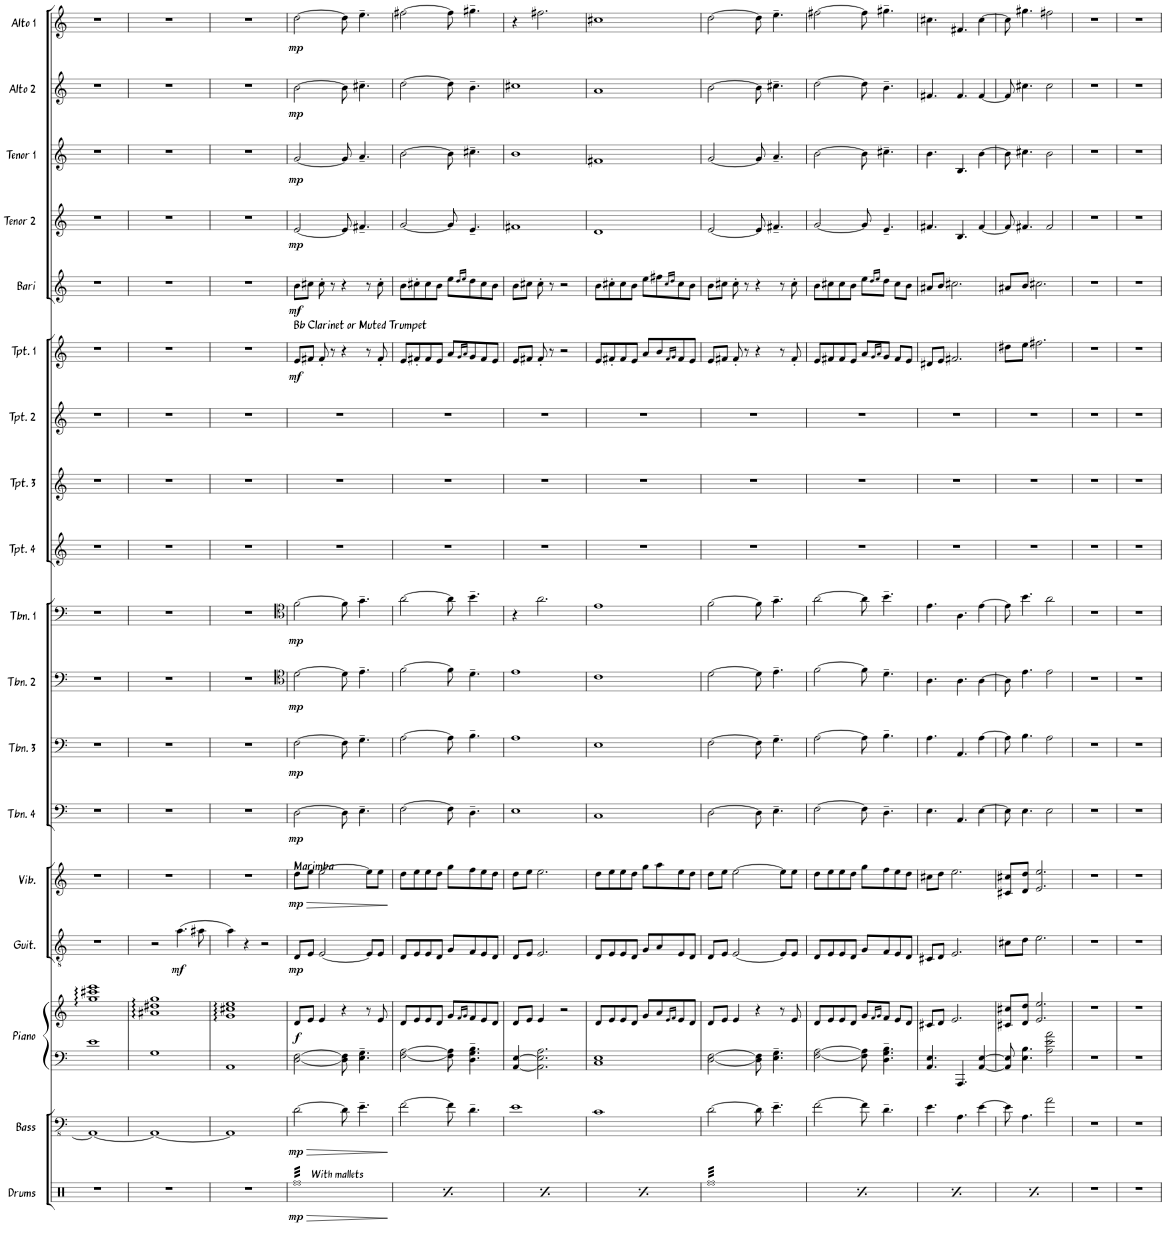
**kern	**dynam	**kern	**dynam	**kern	**kern	**dynam	**kern	**dynam	**kern	**dynam	**kern	**dynam	**kern	**dynam	**kern	**dynam	**kern	**dynam	**kern	**kern	**kern	**kern	**dynam	**kern	**dynam	**kern	**dynam	**kern	**dynam	**kern	**dynam	**kern	**dynam
*part18	*part18	*part17	*part17	*part16	*part16	*part16	*part15	*part15	*part14	*part14	*part13	*part13	*part12	*part12	*part11	*part11	*part10	*part10	*part9	*part8	*part7	*part6	*part6	*part5	*part5	*part4	*part4	*part3	*part3	*part2	*part2	*part1	*part1
*staff19	*staff19	*staff18	*staff18	*staff17	*staff16	*staff16/17	*staff15	*staff15	*staff14	*staff14	*staff13	*staff13	*staff12	*staff12	*staff11	*staff11	*staff10	*staff10	*staff9	*staff8	*staff7	*staff6	*staff6	*staff5	*staff5	*staff4	*staff4	*staff3	*staff3	*staff2	*staff2	*staff1	*staff1
*I"Drums	*	*I"Bass	*	*I"Piano	*	*	*I"Guitar	*	*I"Vibraphone	*	*I"Trombone 4	*	*I"Trombone 3	*	*I"Trombone 2	*	*I"Trombone 1	*	*I"Trumpet 4	*I"Trumpet 3	*I"Trumpet 2	*I"Trumpet 1	*	*I"Baritone Sax	*	*I"Tenor Sax 2	*	*I"Tenor Sax 1	*	*I"Alto Sax 2	*	*I"Alto Sax 1	*
*I'Drums	*	*I'Bass	*	*I'Piano	*	*	*I'Gtr.	*	*I'Vib.	*	*I'Tbn. 4	*	*I'Tbn. 3	*	*I'Tbn. 2	*	*I'Tbn. 1	*	*I'Tpt. 4	*I'Tpt. 3	*I'Tpt. 2	*I'Tpt. 1	*	*I'Bari	*	*I'Tenor 2	*	*I'Tenor 1	*	*I'Alto 2	*	*I'Alto 1	*
!!LO:PB:g=z
*clefX	*	*clefFv4	*	*clefF4	*clefG2	*	*clefGv2	*	*clefG2	*	*clefF4	*	*clefF4	*	*clefF4	*	*clefF4	*	*clefG2	*clefG2	*clefG2	*clefG2	*	*clefG2	*	*clefG2	*	*clefG2	*	*clefG2	*	*clefG2	*
*	*	*	*	*	*	*	*	*	*	*	*	*	*	*	*	*	*	*	*Trd1c2	*Trd1c2	*Trd1c2	*Trd1c2	*	*Trd12c21	*	*Trd8c14	*	*Trd8c14	*	*Trd5c9	*	*Trd5c9	*
*k[]	*	*k[]	*	*k[]	*k[]	*	*k[]	*	*k[]	*	*k[]	*	*k[]	*	*k[]	*	*k[]	*	*k[]	*k[]	*k[]	*k[]	*	*k[]	*	*k[]	*	*k[]	*	*k[]	*	*k[]	*
*M4/4	*	*M4/4	*	*M4/4	*M4/4	*	*M4/4	*	*M4/4	*	*M4/4	*	*M4/4	*	*M4/4	*	*M4/4	*	*M4/4	*M4/4	*M4/4	*M4/4	*	*M4/4	*	*M4/4	*	*M4/4	*	*M4/4	*	*M4/4	*
=26	=26	=26	=26	=26	=26	=26	=26	=26	=26	=26	=26	=26	=26	=26	=26	=26	=26	=26	=26	=26	=26	=26	=26	=26	=26	=26	=26	=26	=26	=26	=26	=26	=26
1r	.	1AAA_	.	1e	1gg 1ccc#X 1eee	.	1r	.	1r	.	1r	.	1r	.	1r	.	1r	.	1r	1r	1r	1r	.	1r	.	1r	.	1r	.	1r	.	1r	.
=27	=27	=27	=27	=27	=27	=27	=27	=27	=27	=27	=27	=27	=27	=27	=27	=27	=27	=27	=27	=27	=27	=27	=27	=27	=27	=27	=27	=27	=27	=27	=27	=27	=27
1r	.	1AAA_	.	1G	1a#X 1dd#X 1gg	.	2r	.	1r	.	1r	.	1r	.	1r	.	1r	.	1r	1r	1r	1r	.	1r	.	1r	.	1r	.	1r	.	1r	.
!	!	!	!	!	!	!	!	!LO:DY:b	!	!	!	!	!	!	!	!	!	!	!	!	!	!	!	!	!	!	!	!	!	!	!	!	!
.	.	.	.	.	.	.	(4.a\	mf	.	.	.	.	.	.	.	.	.	.	.	.	.	.	.	.	.	.	.	.	.	.	.	.	.
.	.	.	.	.	.	.	8a#X\	.	.	.	.	.	.	.	.	.	.	.	.	.	.	.	.	.	.	.	.	.	.	.	.	.	.
=28	=28	=28	=28	=28	=28	=28	=28	=28	=28	=28	=28	=28	=28	=28	=28	=28	=28	=28	=28	=28	=28	=28	=28	=28	=28	=28	=28	=28	=28	=28	=28	=28	=28
1r	.	1AAA]	.	1AA	1g 1cc#X 1ee	.	4a\)	.	1r	.	1r	.	1r	.	1r	.	1r	.	1r	1r	1r	1r	.	1r	.	1r	.	1r	.	1r	.	1r	.
.	.	.	.	.	.	.	4r	.	.	.	.	.	.	.	.	.	.	.	.	.	.	.	.	.	.	.	.	.	.	.	.	.	.
.	.	.	.	.	.	.	2r	.	.	.	.	.	.	.	.	.	.	.	.	.	.	.	.	.	.	.	.	.	.	.	.	.	.
=29	=29	=29	=29	=29	=29	=29	=29	=29	=29	=29	=29	=29	=29	=29	=29	=29	=29	=29	=29	=29	=29	=29	=29	=29	=29	=29	=29	=29	=29	=29	=29	=29	=29
*	*	*	*	*	*	*	*	*	*	*	*	*	*	*	*clefC4	*	*clefC4	*	*	*	*	*	*	*	*	*	*	*	*	*	*	*	*
!	!	!	!	!	!	!	!	!	!	!	!	!	!	!	!	!	!	!	!	!	!	!LO:TX:a:B:t=Bb Clarinet or Muted Trumpet	!	!	!	!	!	!	!	!	!	!	!
!	!	!	!	!	!	!	!	!	!LO:TX:a:B:t=Marimba	!	!	!	!	!	!	!	!	!	!	!	!	!	!	!	!	!	!	!	!	!	!	!	!
!LO:TX:a:t=With mallets	!	!	!	!	!	!	!	!	!	!	!	!	!	!	!	!	!	!	!	!	!	!	!	!	!	!	!	!	!	!	!	!	!
!	!LO:HP:b	!	!LO:HP:b	!	!	!	!	!	!	!LO:HP:b	!	!	!	!	!	!	!	!	!	!	!	!	!	!	!	!	!	!	!	!	!	!	!
!	!LO:DY:n=1:b	!	!LO:DY:n=1:b	!	!	!LO:DY:b	!	!LO:DY:b	!	!LO:DY:n=1:b	!	!LO:DY:b	!	!LO:DY:b	!	!LO:DY:b	!	!LO:DY:b	!	!	!	!	!LO:DY:b	!	!LO:DY:b	!	!LO:DY:b	!	!LO:DY:b	!	!LO:DY:b	!	!LO:DY:b
*tremolo	*	*	*	*	*	*	*	*	*	*	*	*	*	*	*	*	*	*	*	*	*	*	*	*	*	*	*	*	*	*	*	*	*
32RffLLL	> mp	[2D\	> mp	[2D\ [2F\	8d/L	f	8D/L	mp	8dd\L	> mp	[2D\	mp	[2F\	mp	[2d\	mp	[2f\	mp	1r	1r	1r	8e/L	mf	8b\L	mf	[2e/	mp	[2g/	mp	[2b\	mp	[2dd\	mp
32Rff	.	.	.	.	.	.	.	.	.	.	.	.	.	.	.	.	.	.	.	.	.	.	.	.	.	.	.	.	.	.	.	.	.
32Rff	.	.	.	.	.	.	.	.	.	.	.	.	.	.	.	.	.	.	.	.	.	.	.	.	.	.	.	.	.	.	.	.	.
32Rff	.	.	.	.	.	.	.	.	.	.	.	.	.	.	.	.	.	.	.	.	.	.	.	.	.	.	.	.	.	.	.	.	.
32Rff	.	.	.	.	8e/J	.	8E/J	.	8ee\J	.	.	.	.	.	.	.	.	.	.	.	.	8f#X/J	.	8cc#X\J	.	.	.	.	.	.	.	.	.
32Rff	.	.	.	.	.	.	.	.	.	.	.	.	.	.	.	.	.	.	.	.	.	.	.	.	.	.	.	.	.	.	.	.	.
32Rff	.	.	.	.	.	.	.	.	.	.	.	.	.	.	.	.	.	.	.	.	.	.	.	.	.	.	.	.	.	.	.	.	.
32Rff	.	.	.	.	.	.	.	.	.	.	.	.	.	.	.	.	.	.	.	.	.	.	.	.	.	.	.	.	.	.	.	.	.
32Rff	.	.	.	.	4e/	.	[2E/	.	[2ee\	.	.	.	.	.	.	.	.	.	.	.	.	8f#'/	.	8cc#'\	.	.	.	.	.	.	.	.	.
32Rff	.	.	.	.	.	.	.	.	.	.	.	.	.	.	.	.	.	.	.	.	.	.	.	.	.	.	.	.	.	.	.	.	.
32Rff	.	.	.	.	.	.	.	.	.	.	.	.	.	.	.	.	.	.	.	.	.	.	.	.	.	.	.	.	.	.	.	.	.
32Rff	.	.	.	.	.	.	.	.	.	.	.	.	.	.	.	.	.	.	.	.	.	.	.	.	.	.	.	.	.	.	.	.	.
32Rff	.	.	.	.	.	.	.	.	.	.	.	.	.	.	.	.	.	.	.	.	.	8r	.	8r	.	.	.	.	.	.	.	.	.
32Rff	.	.	.	.	.	.	.	.	.	.	.	.	.	.	.	.	.	.	.	.	.	.	.	.	.	.	.	.	.	.	.	.	.
32Rff	.	.	.	.	.	.	.	.	.	.	.	.	.	.	.	.	.	.	.	.	.	.	.	.	.	.	.	.	.	.	.	.	.
32Rff	.	.	.	.	.	.	.	.	.	.	.	.	.	.	.	.	.	.	.	.	.	.	.	.	.	.	.	.	.	.	.	.	.
32Rff	.	8D\]	.	8D\] 8F\]	4r	.	.	.	.	.	8D\]	.	8F\]	.	8d\]	.	8f\]	.	.	.	.	4r	.	4r	.	8e/]	.	8g/]	.	8b\]	.	8dd\]	.
32Rff	.	.	.	.	.	.	.	.	.	.	.	.	.	.	.	.	.	.	.	.	.	.	.	.	.	.	.	.	.	.	.	.	.
32Rff	.	.	.	.	.	.	.	.	.	.	.	.	.	.	.	.	.	.	.	.	.	.	.	.	.	.	.	.	.	.	.	.	.
32Rff	.	.	.	.	.	.	.	.	.	.	.	.	.	.	.	.	.	.	.	.	.	.	.	.	.	.	.	.	.	.	.	.	.
32Rff	.	4.E~\	.	4.E\~ 4.G\~	.	.	.	.	.	.	4.E~\	.	4.G~\	.	4.e~\	.	4.g~\	.	.	.	.	.	.	.	.	4.f#X~/	.	4.a~/	.	4.cc#X~\	.	4.ee~\	.
32Rff	.	.	.	.	.	.	.	.	.	.	.	.	.	.	.	.	.	.	.	.	.	.	.	.	.	.	.	.	.	.	.	.	.
32Rff	.	.	.	.	.	.	.	.	.	.	.	.	.	.	.	.	.	.	.	.	.	.	.	.	.	.	.	.	.	.	.	.	.
32Rff	.	.	.	.	.	.	.	.	.	.	.	.	.	.	.	.	.	.	.	.	.	.	.	.	.	.	.	.	.	.	.	.	.
32Rff	.	.	.	.	8r	.	8E/L]	.	8ee\L]	.	.	.	.	.	.	.	.	.	.	.	.	8r	.	8r	.	.	.	.	.	.	.	.	.
32Rff	.	.	.	.	.	.	.	.	.	.	.	.	.	.	.	.	.	.	.	.	.	.	.	.	.	.	.	.	.	.	.	.	.
32Rff	.	.	.	.	.	.	.	.	.	.	.	.	.	.	.	.	.	.	.	.	.	.	.	.	.	.	.	.	.	.	.	.	.
32Rff	.	.	.	.	.	.	.	.	.	.	.	.	.	.	.	.	.	.	.	.	.	.	.	.	.	.	.	.	.	.	.	.	.
32Rff	.	.	.	.	8e/	.	8E/J	.	8ee\J	.	.	.	.	.	.	.	.	.	.	.	.	8f#'/	.	8cc#'\	.	.	.	.	.	.	.	.	.
32Rff	.	.	.	.	.	.	.	.	.	.	.	.	.	.	.	.	.	.	.	.	.	.	.	.	.	.	.	.	.	.	.	.	.
32Rff	.	.	.	.	.	.	.	.	.	.	.	.	.	.	.	.	.	.	.	.	.	.	.	.	.	.	.	.	.	.	.	.	.
32RffJJJ	.	.	.	.	.	.	.	.	.	.	.	.	.	.	.	.	.	.	.	.	.	.	.	.	.	.	.	.	.	.	.	.	.
.	]	.	]	.	.	.	.	.	.	]	.	.	.	.	.	.	.	.	.	.	.	.	.	.	.	.	.	.	.	.	.	.	.
=30	=30	=30	=30	=30	=30	=30	=30	=30	=30	=30	=30	=30	=30	=30	=30	=30	=30	=30	=30	=30	=30	=30	=30	=30	=30	=30	=30	=30	=30	=30	=30	=30	=30
!LO:TX:a:t=With mallets	!	!	!	!	!	!	!	!	!	!	!	!	!	!	!	!	!	!	!	!	!	!	!	!	!	!	!	!	!	!	!	!	!
!	!LO:DY:b	!	!	!	!	!	!	!	!	!	!	!	!	!	!	!	!	!	!	!	!	!	!	!	!	!	!	!	!	!	!	!	!
32RffLLL	mp	[2F\	.	[2F\ [2A\	8d/L	.	8D/L	.	8dd\L	.	[2F\	.	[2A\	.	[2f\	.	[2a\	.	1r	1r	1r	8e/L	.	8b\L	.	[2g/	.	[2b\	.	[2dd\	.	[2ff#X\	.
32Rff	.	.	.	.	.	.	.	.	.	.	.	.	.	.	.	.	.	.	.	.	.	.	.	.	.	.	.	.	.	.	.	.	.
32Rff	.	.	.	.	.	.	.	.	.	.	.	.	.	.	.	.	.	.	.	.	.	.	.	.	.	.	.	.	.	.	.	.	.
32Rff	.	.	.	.	.	.	.	.	.	.	.	.	.	.	.	.	.	.	.	.	.	.	.	.	.	.	.	.	.	.	.	.	.
32Rff	.	.	.	.	8e/	.	8E/	.	8ee\	.	.	.	.	.	.	.	.	.	.	.	.	8f#X'/	.	8cc#X'\	.	.	.	.	.	.	.	.	.
32Rff	.	.	.	.	.	.	.	.	.	.	.	.	.	.	.	.	.	.	.	.	.	.	.	.	.	.	.	.	.	.	.	.	.
32Rff	.	.	.	.	.	.	.	.	.	.	.	.	.	.	.	.	.	.	.	.	.	.	.	.	.	.	.	.	.	.	.	.	.
32Rff	.	.	.	.	.	.	.	.	.	.	.	.	.	.	.	.	.	.	.	.	.	.	.	.	.	.	.	.	.	.	.	.	.
32Rff	.	.	.	.	8e/	.	8E/	.	8ee\	.	.	.	.	.	.	.	.	.	.	.	.	8f#/	.	8cc#\	.	.	.	.	.	.	.	.	.
32Rff	.	.	.	.	.	.	.	.	.	.	.	.	.	.	.	.	.	.	.	.	.	.	.	.	.	.	.	.	.	.	.	.	.
32Rff	.	.	.	.	.	.	.	.	.	.	.	.	.	.	.	.	.	.	.	.	.	.	.	.	.	.	.	.	.	.	.	.	.
32Rff	.	.	.	.	.	.	.	.	.	.	.	.	.	.	.	.	.	.	.	.	.	.	.	.	.	.	.	.	.	.	.	.	.
32Rff	.	.	.	.	8d/J	.	8D/J	.	8dd\J	.	.	.	.	.	.	.	.	.	.	.	.	8e/J	.	8b\J	.	.	.	.	.	.	.	.	.
32Rff	.	.	.	.	.	.	.	.	.	.	.	.	.	.	.	.	.	.	.	.	.	.	.	.	.	.	.	.	.	.	.	.	.
32Rff	.	.	.	.	.	.	.	.	.	.	.	.	.	.	.	.	.	.	.	.	.	.	.	.	.	.	.	.	.	.	.	.	.
32Rff	.	.	.	.	.	.	.	.	.	.	.	.	.	.	.	.	.	.	.	.	.	.	.	.	.	.	.	.	.	.	.	.	.
32Rff	.	8F\]	.	8F\] 8A\]	8g/L	.	8G/L	.	8gg\L	.	8F\]	.	8A\]	.	8f\]	.	8a\]	.	.	.	.	8a/L	.	8ee\L	.	8g/]	.	8b\]	.	8dd\]	.	8ff#\]	.
32Rff	.	.	.	.	.	.	.	.	.	.	.	.	.	.	.	.	.	.	.	.	.	.	.	.	.	.	.	.	.	.	.	.	.
32Rff	.	.	.	.	.	.	.	.	.	.	.	.	.	.	.	.	.	.	.	.	.	.	.	.	.	.	.	.	.	.	.	.	.
32Rff	.	.	.	.	.	.	.	.	.	.	.	.	.	.	.	.	.	.	.	.	.	.	.	.	.	.	.	.	.	.	.	.	.
.	.	.	.	.	16qf/LL	.	.	.	.	.	.	.	.	.	.	.	.	.	.	.	.	16qg/LL	.	16qdd/LL	.	.	.	.	.	.	.	.	.
.	.	.	.	.	16qg/JJ	.	.	.	.	.	.	.	.	.	.	.	.	.	.	.	.	16qa/JJ	.	16qee/JJ	.	.	.	.	.	.	.	.	.
32Rff	.	4.D~\	.	4.D\~ 4.G\~ 4.B\~	8f/	.	8F/	.	8ff\	.	4.D~\	.	4.B~\	.	4.d~\	.	4.b~\	.	.	.	.	8g/	.	8dd\	.	4.e~/	.	4.cc#X~\	.	4.b~\	.	4.gg#X~\	.
32Rff	.	.	.	.	.	.	.	.	.	.	.	.	.	.	.	.	.	.	.	.	.	.	.	.	.	.	.	.	.	.	.	.	.
32Rff	.	.	.	.	.	.	.	.	.	.	.	.	.	.	.	.	.	.	.	.	.	.	.	.	.	.	.	.	.	.	.	.	.
32Rff	.	.	.	.	.	.	.	.	.	.	.	.	.	.	.	.	.	.	.	.	.	.	.	.	.	.	.	.	.	.	.	.	.
32Rff	.	.	.	.	8e/	.	8E/	.	8ee\	.	.	.	.	.	.	.	.	.	.	.	.	8f#/	.	8cc#\	.	.	.	.	.	.	.	.	.
32Rff	.	.	.	.	.	.	.	.	.	.	.	.	.	.	.	.	.	.	.	.	.	.	.	.	.	.	.	.	.	.	.	.	.
32Rff	.	.	.	.	.	.	.	.	.	.	.	.	.	.	.	.	.	.	.	.	.	.	.	.	.	.	.	.	.	.	.	.	.
32Rff	.	.	.	.	.	.	.	.	.	.	.	.	.	.	.	.	.	.	.	.	.	.	.	.	.	.	.	.	.	.	.	.	.
32Rff	.	.	.	.	8d/J	.	8D/J	.	8dd\J	.	.	.	.	.	.	.	.	.	.	.	.	8e/J	.	8b\J	.	.	.	.	.	.	.	.	.
32Rff	.	.	.	.	.	.	.	.	.	.	.	.	.	.	.	.	.	.	.	.	.	.	.	.	.	.	.	.	.	.	.	.	.
32Rff	.	.	.	.	.	.	.	.	.	.	.	.	.	.	.	.	.	.	.	.	.	.	.	.	.	.	.	.	.	.	.	.	.
32RffJJJ	.	.	.	.	.	.	.	.	.	.	.	.	.	.	.	.	.	.	.	.	.	.	.	.	.	.	.	.	.	.	.	.	.
=31	=31	=31	=31	=31	=31	=31	=31	=31	=31	=31	=31	=31	=31	=31	=31	=31	=31	=31	=31	=31	=31	=31	=31	=31	=31	=31	=31	=31	=31	=31	=31	=31	=31
!LO:TX:a:t=With mallets	!	!	!	!	!	!	!	!	!	!	!	!	!	!	!	!	!	!	!	!	!	!	!	!	!	!	!	!	!	!	!	!	!
!	!LO:DY:b	!	!	!	!	!	!	!	!	!	!	!	!	!	!	!	!	!	!	!	!	!	!	!	!	!	!	!	!	!	!	!	!
32RffLLL	mp	1E	.	[4AA/ [4E/	8d/L	.	8D/L	.	8dd\L	.	1E	.	1A	.	1e	.	4r	.	1r	1r	1r	8e/L	.	8b\L	.	1f#X	.	1b	.	1cc#X	.	4r	.
32Rff	.	.	.	.	.	.	.	.	.	.	.	.	.	.	.	.	.	.	.	.	.	.	.	.	.	.	.	.	.	.	.	.	.
32Rff	.	.	.	.	.	.	.	.	.	.	.	.	.	.	.	.	.	.	.	.	.	.	.	.	.	.	.	.	.	.	.	.	.
32Rff	.	.	.	.	.	.	.	.	.	.	.	.	.	.	.	.	.	.	.	.	.	.	.	.	.	.	.	.	.	.	.	.	.
32Rff	.	.	.	.	8e/J	.	8E/J	.	8ee\J	.	.	.	.	.	.	.	.	.	.	.	.	8f#X/J	.	8cc#X\J	.	.	.	.	.	.	.	.	.
32Rff	.	.	.	.	.	.	.	.	.	.	.	.	.	.	.	.	.	.	.	.	.	.	.	.	.	.	.	.	.	.	.	.	.
32Rff	.	.	.	.	.	.	.	.	.	.	.	.	.	.	.	.	.	.	.	.	.	.	.	.	.	.	.	.	.	.	.	.	.
32Rff	.	.	.	.	.	.	.	.	.	.	.	.	.	.	.	.	.	.	.	.	.	.	.	.	.	.	.	.	.	.	.	.	.
32Rff	.	.	.	2.AA\] 2.E\] 2.A\	4e/	.	2.E/	.	2.ee\	.	.	.	.	.	.	.	2.a\	.	.	.	.	8f#'/	.	8cc#'\	.	.	.	.	.	.	.	2.ff#X\	.
32Rff	.	.	.	.	.	.	.	.	.	.	.	.	.	.	.	.	.	.	.	.	.	.	.	.	.	.	.	.	.	.	.	.	.
32Rff	.	.	.	.	.	.	.	.	.	.	.	.	.	.	.	.	.	.	.	.	.	.	.	.	.	.	.	.	.	.	.	.	.
32Rff	.	.	.	.	.	.	.	.	.	.	.	.	.	.	.	.	.	.	.	.	.	.	.	.	.	.	.	.	.	.	.	.	.
32Rff	.	.	.	.	.	.	.	.	.	.	.	.	.	.	.	.	.	.	.	.	.	8r	.	8r	.	.	.	.	.	.	.	.	.
32Rff	.	.	.	.	.	.	.	.	.	.	.	.	.	.	.	.	.	.	.	.	.	.	.	.	.	.	.	.	.	.	.	.	.
32Rff	.	.	.	.	.	.	.	.	.	.	.	.	.	.	.	.	.	.	.	.	.	.	.	.	.	.	.	.	.	.	.	.	.
32Rff	.	.	.	.	.	.	.	.	.	.	.	.	.	.	.	.	.	.	.	.	.	.	.	.	.	.	.	.	.	.	.	.	.
32Rff	.	.	.	.	2r	.	.	.	.	.	.	.	.	.	.	.	.	.	.	.	.	2r	.	2r	.	.	.	.	.	.	.	.	.
32Rff	.	.	.	.	.	.	.	.	.	.	.	.	.	.	.	.	.	.	.	.	.	.	.	.	.	.	.	.	.	.	.	.	.
32Rff	.	.	.	.	.	.	.	.	.	.	.	.	.	.	.	.	.	.	.	.	.	.	.	.	.	.	.	.	.	.	.	.	.
32Rff	.	.	.	.	.	.	.	.	.	.	.	.	.	.	.	.	.	.	.	.	.	.	.	.	.	.	.	.	.	.	.	.	.
32Rff	.	.	.	.	.	.	.	.	.	.	.	.	.	.	.	.	.	.	.	.	.	.	.	.	.	.	.	.	.	.	.	.	.
32Rff	.	.	.	.	.	.	.	.	.	.	.	.	.	.	.	.	.	.	.	.	.	.	.	.	.	.	.	.	.	.	.	.	.
32Rff	.	.	.	.	.	.	.	.	.	.	.	.	.	.	.	.	.	.	.	.	.	.	.	.	.	.	.	.	.	.	.	.	.
32Rff	.	.	.	.	.	.	.	.	.	.	.	.	.	.	.	.	.	.	.	.	.	.	.	.	.	.	.	.	.	.	.	.	.
32Rff	.	.	.	.	.	.	.	.	.	.	.	.	.	.	.	.	.	.	.	.	.	.	.	.	.	.	.	.	.	.	.	.	.
32Rff	.	.	.	.	.	.	.	.	.	.	.	.	.	.	.	.	.	.	.	.	.	.	.	.	.	.	.	.	.	.	.	.	.
32Rff	.	.	.	.	.	.	.	.	.	.	.	.	.	.	.	.	.	.	.	.	.	.	.	.	.	.	.	.	.	.	.	.	.
32Rff	.	.	.	.	.	.	.	.	.	.	.	.	.	.	.	.	.	.	.	.	.	.	.	.	.	.	.	.	.	.	.	.	.
32Rff	.	.	.	.	.	.	.	.	.	.	.	.	.	.	.	.	.	.	.	.	.	.	.	.	.	.	.	.	.	.	.	.	.
32Rff	.	.	.	.	.	.	.	.	.	.	.	.	.	.	.	.	.	.	.	.	.	.	.	.	.	.	.	.	.	.	.	.	.
32Rff	.	.	.	.	.	.	.	.	.	.	.	.	.	.	.	.	.	.	.	.	.	.	.	.	.	.	.	.	.	.	.	.	.
32RffJJJ	.	.	.	.	.	.	.	.	.	.	.	.	.	.	.	.	.	.	.	.	.	.	.	.	.	.	.	.	.	.	.	.	.
=32	=32	=32	=32	=32	=32	=32	=32	=32	=32	=32	=32	=32	=32	=32	=32	=32	=32	=32	=32	=32	=32	=32	=32	=32	=32	=32	=32	=32	=32	=32	=32	=32	=32
!LO:TX:a:t=With mallets	!	!	!	!	!	!	!	!	!	!	!	!	!	!	!	!	!	!	!	!	!	!	!	!	!	!	!	!	!	!	!	!	!
!	!LO:DY:b	!	!	!	!	!	!	!	!	!	!	!	!	!	!	!	!	!	!	!	!	!	!	!	!	!	!	!	!	!	!	!	!
32RffLLL	mp	1C	.	1C 1E	8d/L	.	8D/L	.	8dd\L	.	1C	.	1E	.	1c	.	1e	.	1r	1r	1r	8e/L	.	8b\L	.	1d	.	1f#X	.	1a	.	1cc#X	.
32Rff	.	.	.	.	.	.	.	.	.	.	.	.	.	.	.	.	.	.	.	.	.	.	.	.	.	.	.	.	.	.	.	.	.
32Rff	.	.	.	.	.	.	.	.	.	.	.	.	.	.	.	.	.	.	.	.	.	.	.	.	.	.	.	.	.	.	.	.	.
32Rff	.	.	.	.	.	.	.	.	.	.	.	.	.	.	.	.	.	.	.	.	.	.	.	.	.	.	.	.	.	.	.	.	.
32Rff	.	.	.	.	8e/	.	8E/	.	8ee\	.	.	.	.	.	.	.	.	.	.	.	.	8f#X'/	.	8cc#X'\	.	.	.	.	.	.	.	.	.
32Rff	.	.	.	.	.	.	.	.	.	.	.	.	.	.	.	.	.	.	.	.	.	.	.	.	.	.	.	.	.	.	.	.	.
32Rff	.	.	.	.	.	.	.	.	.	.	.	.	.	.	.	.	.	.	.	.	.	.	.	.	.	.	.	.	.	.	.	.	.
32Rff	.	.	.	.	.	.	.	.	.	.	.	.	.	.	.	.	.	.	.	.	.	.	.	.	.	.	.	.	.	.	.	.	.
32Rff	.	.	.	.	8e/	.	8E/	.	8ee\	.	.	.	.	.	.	.	.	.	.	.	.	8f#/	.	8cc#\	.	.	.	.	.	.	.	.	.
32Rff	.	.	.	.	.	.	.	.	.	.	.	.	.	.	.	.	.	.	.	.	.	.	.	.	.	.	.	.	.	.	.	.	.
32Rff	.	.	.	.	.	.	.	.	.	.	.	.	.	.	.	.	.	.	.	.	.	.	.	.	.	.	.	.	.	.	.	.	.
32Rff	.	.	.	.	.	.	.	.	.	.	.	.	.	.	.	.	.	.	.	.	.	.	.	.	.	.	.	.	.	.	.	.	.
32Rff	.	.	.	.	8d/J	.	8D/J	.	8dd\J	.	.	.	.	.	.	.	.	.	.	.	.	8e/J	.	8b\J	.	.	.	.	.	.	.	.	.
32Rff	.	.	.	.	.	.	.	.	.	.	.	.	.	.	.	.	.	.	.	.	.	.	.	.	.	.	.	.	.	.	.	.	.
32Rff	.	.	.	.	.	.	.	.	.	.	.	.	.	.	.	.	.	.	.	.	.	.	.	.	.	.	.	.	.	.	.	.	.
32Rff	.	.	.	.	.	.	.	.	.	.	.	.	.	.	.	.	.	.	.	.	.	.	.	.	.	.	.	.	.	.	.	.	.
32Rff	.	.	.	.	8g/L	.	8G/L	.	8gg\L	.	.	.	.	.	.	.	.	.	.	.	.	8a/L	.	8ee\L	.	.	.	.	.	.	.	.	.
32Rff	.	.	.	.	.	.	.	.	.	.	.	.	.	.	.	.	.	.	.	.	.	.	.	.	.	.	.	.	.	.	.	.	.
32Rff	.	.	.	.	.	.	.	.	.	.	.	.	.	.	.	.	.	.	.	.	.	.	.	.	.	.	.	.	.	.	.	.	.
32Rff	.	.	.	.	.	.	.	.	.	.	.	.	.	.	.	.	.	.	.	.	.	.	.	.	.	.	.	.	.	.	.	.	.
32Rff	.	.	.	.	8a/	.	8A/	.	8aa\	.	.	.	.	.	.	.	.	.	.	.	.	8b/	.	8ff#X\	.	.	.	.	.	.	.	.	.
32Rff	.	.	.	.	.	.	.	.	.	.	.	.	.	.	.	.	.	.	.	.	.	.	.	.	.	.	.	.	.	.	.	.	.
32Rff	.	.	.	.	.	.	.	.	.	.	.	.	.	.	.	.	.	.	.	.	.	.	.	.	.	.	.	.	.	.	.	.	.
32Rff	.	.	.	.	.	.	.	.	.	.	.	.	.	.	.	.	.	.	.	.	.	.	.	.	.	.	.	.	.	.	.	.	.
.	.	.	.	.	16qe/LL	.	.	.	.	.	.	.	.	.	.	.	.	.	.	.	.	16qf#/LL	.	16qcc#/LL	.	.	.	.	.	.	.	.	.
.	.	.	.	.	16qf/JJ	.	.	.	.	.	.	.	.	.	.	.	.	.	.	.	.	16qg/JJ	.	16qdd/JJ	.	.	.	.	.	.	.	.	.
32Rff	.	.	.	.	8e/	.	8E/	.	8ee\	.	.	.	.	.	.	.	.	.	.	.	.	8f#/	.	8cc#\	.	.	.	.	.	.	.	.	.
32Rff	.	.	.	.	.	.	.	.	.	.	.	.	.	.	.	.	.	.	.	.	.	.	.	.	.	.	.	.	.	.	.	.	.
32Rff	.	.	.	.	.	.	.	.	.	.	.	.	.	.	.	.	.	.	.	.	.	.	.	.	.	.	.	.	.	.	.	.	.
32Rff	.	.	.	.	.	.	.	.	.	.	.	.	.	.	.	.	.	.	.	.	.	.	.	.	.	.	.	.	.	.	.	.	.
32Rff	.	.	.	.	8d/J	.	8D/J	.	8dd\J	.	.	.	.	.	.	.	.	.	.	.	.	8e/J	.	8b\J	.	.	.	.	.	.	.	.	.
32Rff	.	.	.	.	.	.	.	.	.	.	.	.	.	.	.	.	.	.	.	.	.	.	.	.	.	.	.	.	.	.	.	.	.
32Rff	.	.	.	.	.	.	.	.	.	.	.	.	.	.	.	.	.	.	.	.	.	.	.	.	.	.	.	.	.	.	.	.	.
32RffJJJ	.	.	.	.	.	.	.	.	.	.	.	.	.	.	.	.	.	.	.	.	.	.	.	.	.	.	.	.	.	.	.	.	.
=33	=33	=33	=33	=33	=33	=33	=33	=33	=33	=33	=33	=33	=33	=33	=33	=33	=33	=33	=33	=33	=33	=33	=33	=33	=33	=33	=33	=33	=33	=33	=33	=33	=33
32RffLLL	.	[2D\	.	[2D\ [2F\	8d/L	.	8D/L	.	8dd\L	.	[2D\	.	[2F\	.	[2d\	.	[2f\	.	1r	1r	1r	8e/L	.	8b\L	.	[2e/	.	[2g/	.	[2b\	.	[2dd\	.
32Rff	.	.	.	.	.	.	.	.	.	.	.	.	.	.	.	.	.	.	.	.	.	.	.	.	.	.	.	.	.	.	.	.	.
32Rff	.	.	.	.	.	.	.	.	.	.	.	.	.	.	.	.	.	.	.	.	.	.	.	.	.	.	.	.	.	.	.	.	.
32Rff	.	.	.	.	.	.	.	.	.	.	.	.	.	.	.	.	.	.	.	.	.	.	.	.	.	.	.	.	.	.	.	.	.
32Rff	.	.	.	.	8e/J	.	8E/J	.	8ee\J	.	.	.	.	.	.	.	.	.	.	.	.	8f#X/J	.	8cc#X\J	.	.	.	.	.	.	.	.	.
32Rff	.	.	.	.	.	.	.	.	.	.	.	.	.	.	.	.	.	.	.	.	.	.	.	.	.	.	.	.	.	.	.	.	.
32Rff	.	.	.	.	.	.	.	.	.	.	.	.	.	.	.	.	.	.	.	.	.	.	.	.	.	.	.	.	.	.	.	.	.
32Rff	.	.	.	.	.	.	.	.	.	.	.	.	.	.	.	.	.	.	.	.	.	.	.	.	.	.	.	.	.	.	.	.	.
32Rff	.	.	.	.	4e/	.	[2E/	.	[2ee\	.	.	.	.	.	.	.	.	.	.	.	.	8f#'/	.	8cc#'\	.	.	.	.	.	.	.	.	.
32Rff	.	.	.	.	.	.	.	.	.	.	.	.	.	.	.	.	.	.	.	.	.	.	.	.	.	.	.	.	.	.	.	.	.
32Rff	.	.	.	.	.	.	.	.	.	.	.	.	.	.	.	.	.	.	.	.	.	.	.	.	.	.	.	.	.	.	.	.	.
32Rff	.	.	.	.	.	.	.	.	.	.	.	.	.	.	.	.	.	.	.	.	.	.	.	.	.	.	.	.	.	.	.	.	.
32Rff	.	.	.	.	.	.	.	.	.	.	.	.	.	.	.	.	.	.	.	.	.	8r	.	8r	.	.	.	.	.	.	.	.	.
32Rff	.	.	.	.	.	.	.	.	.	.	.	.	.	.	.	.	.	.	.	.	.	.	.	.	.	.	.	.	.	.	.	.	.
32Rff	.	.	.	.	.	.	.	.	.	.	.	.	.	.	.	.	.	.	.	.	.	.	.	.	.	.	.	.	.	.	.	.	.
32Rff	.	.	.	.	.	.	.	.	.	.	.	.	.	.	.	.	.	.	.	.	.	.	.	.	.	.	.	.	.	.	.	.	.
32Rff	.	8D\]	.	8D\] 8F\]	4r	.	.	.	.	.	8D\]	.	8F\]	.	8d\]	.	8f\]	.	.	.	.	4r	.	4r	.	8e/]	.	8g/]	.	8b\]	.	8dd\]	.
32Rff	.	.	.	.	.	.	.	.	.	.	.	.	.	.	.	.	.	.	.	.	.	.	.	.	.	.	.	.	.	.	.	.	.
32Rff	.	.	.	.	.	.	.	.	.	.	.	.	.	.	.	.	.	.	.	.	.	.	.	.	.	.	.	.	.	.	.	.	.
32Rff	.	.	.	.	.	.	.	.	.	.	.	.	.	.	.	.	.	.	.	.	.	.	.	.	.	.	.	.	.	.	.	.	.
32Rff	.	4.E~\	.	4.E\~ 4.G\~	.	.	.	.	.	.	4.E~\	.	4.G~\	.	4.e~\	.	4.g~\	.	.	.	.	.	.	.	.	4.f#X~/	.	4.a~/	.	4.cc#X~\	.	4.ee~\	.
32Rff	.	.	.	.	.	.	.	.	.	.	.	.	.	.	.	.	.	.	.	.	.	.	.	.	.	.	.	.	.	.	.	.	.
32Rff	.	.	.	.	.	.	.	.	.	.	.	.	.	.	.	.	.	.	.	.	.	.	.	.	.	.	.	.	.	.	.	.	.
32Rff	.	.	.	.	.	.	.	.	.	.	.	.	.	.	.	.	.	.	.	.	.	.	.	.	.	.	.	.	.	.	.	.	.
32Rff	.	.	.	.	8r	.	8E/L]	.	8ee\L]	.	.	.	.	.	.	.	.	.	.	.	.	8r	.	8r	.	.	.	.	.	.	.	.	.
32Rff	.	.	.	.	.	.	.	.	.	.	.	.	.	.	.	.	.	.	.	.	.	.	.	.	.	.	.	.	.	.	.	.	.
32Rff	.	.	.	.	.	.	.	.	.	.	.	.	.	.	.	.	.	.	.	.	.	.	.	.	.	.	.	.	.	.	.	.	.
32Rff	.	.	.	.	.	.	.	.	.	.	.	.	.	.	.	.	.	.	.	.	.	.	.	.	.	.	.	.	.	.	.	.	.
32Rff	.	.	.	.	8e/	.	8E/J	.	8ee\J	.	.	.	.	.	.	.	.	.	.	.	.	8f#'/	.	8cc#'\	.	.	.	.	.	.	.	.	.
32Rff	.	.	.	.	.	.	.	.	.	.	.	.	.	.	.	.	.	.	.	.	.	.	.	.	.	.	.	.	.	.	.	.	.
32Rff	.	.	.	.	.	.	.	.	.	.	.	.	.	.	.	.	.	.	.	.	.	.	.	.	.	.	.	.	.	.	.	.	.
32RffJJJ	.	.	.	.	.	.	.	.	.	.	.	.	.	.	.	.	.	.	.	.	.	.	.	.	.	.	.	.	.	.	.	.	.
=34	=34	=34	=34	=34	=34	=34	=34	=34	=34	=34	=34	=34	=34	=34	=34	=34	=34	=34	=34	=34	=34	=34	=34	=34	=34	=34	=34	=34	=34	=34	=34	=34	=34
32RffLLL	.	[2F\	.	[2F\ [2A\	8d/L	.	8D/L	.	8dd\L	.	[2F\	.	[2A\	.	[2f\	.	[2a\	.	1r	1r	1r	8e/L	.	8b\L	.	[2g/	.	[2b\	.	[2dd\	.	[2ff#X\	.
32Rff	.	.	.	.	.	.	.	.	.	.	.	.	.	.	.	.	.	.	.	.	.	.	.	.	.	.	.	.	.	.	.	.	.
32Rff	.	.	.	.	.	.	.	.	.	.	.	.	.	.	.	.	.	.	.	.	.	.	.	.	.	.	.	.	.	.	.	.	.
32Rff	.	.	.	.	.	.	.	.	.	.	.	.	.	.	.	.	.	.	.	.	.	.	.	.	.	.	.	.	.	.	.	.	.
32Rff	.	.	.	.	8e/	.	8E/	.	8ee\	.	.	.	.	.	.	.	.	.	.	.	.	8f#X/	.	8cc#X\	.	.	.	.	.	.	.	.	.
32Rff	.	.	.	.	.	.	.	.	.	.	.	.	.	.	.	.	.	.	.	.	.	.	.	.	.	.	.	.	.	.	.	.	.
32Rff	.	.	.	.	.	.	.	.	.	.	.	.	.	.	.	.	.	.	.	.	.	.	.	.	.	.	.	.	.	.	.	.	.
32Rff	.	.	.	.	.	.	.	.	.	.	.	.	.	.	.	.	.	.	.	.	.	.	.	.	.	.	.	.	.	.	.	.	.
32Rff	.	.	.	.	8e/	.	8E/	.	8ee\	.	.	.	.	.	.	.	.	.	.	.	.	8f#/	.	8cc#\	.	.	.	.	.	.	.	.	.
32Rff	.	.	.	.	.	.	.	.	.	.	.	.	.	.	.	.	.	.	.	.	.	.	.	.	.	.	.	.	.	.	.	.	.
32Rff	.	.	.	.	.	.	.	.	.	.	.	.	.	.	.	.	.	.	.	.	.	.	.	.	.	.	.	.	.	.	.	.	.
32Rff	.	.	.	.	.	.	.	.	.	.	.	.	.	.	.	.	.	.	.	.	.	.	.	.	.	.	.	.	.	.	.	.	.
32Rff	.	.	.	.	8d/J	.	8D/J	.	8dd\J	.	.	.	.	.	.	.	.	.	.	.	.	8e/J	.	8b\J	.	.	.	.	.	.	.	.	.
32Rff	.	.	.	.	.	.	.	.	.	.	.	.	.	.	.	.	.	.	.	.	.	.	.	.	.	.	.	.	.	.	.	.	.
32Rff	.	.	.	.	.	.	.	.	.	.	.	.	.	.	.	.	.	.	.	.	.	.	.	.	.	.	.	.	.	.	.	.	.
32Rff	.	.	.	.	.	.	.	.	.	.	.	.	.	.	.	.	.	.	.	.	.	.	.	.	.	.	.	.	.	.	.	.	.
32Rff	.	8F\]	.	8F\] 8A\]	8g/L	.	8G/L	.	8gg\L	.	8F\]	.	8A\]	.	8f\]	.	8a\]	.	.	.	.	8a/L	.	8ee\L	.	8g/]	.	8b\]	.	8dd\]	.	8ff#\]	.
32Rff	.	.	.	.	.	.	.	.	.	.	.	.	.	.	.	.	.	.	.	.	.	.	.	.	.	.	.	.	.	.	.	.	.
32Rff	.	.	.	.	.	.	.	.	.	.	.	.	.	.	.	.	.	.	.	.	.	.	.	.	.	.	.	.	.	.	.	.	.
32Rff	.	.	.	.	.	.	.	.	.	.	.	.	.	.	.	.	.	.	.	.	.	.	.	.	.	.	.	.	.	.	.	.	.
.	.	.	.	.	16qf/LL	.	.	.	.	.	.	.	.	.	.	.	.	.	.	.	.	16qg/LL	.	16qdd/LL	.	.	.	.	.	.	.	.	.
.	.	.	.	.	16qg/JJ	.	.	.	.	.	.	.	.	.	.	.	.	.	.	.	.	16qa/JJ	.	16qee/JJ	.	.	.	.	.	.	.	.	.
32Rff	.	4.D~\	.	4.D\~ 4.G\~ 4.B\~	8f/J	.	8F/	.	8ff\	.	4.D~\	.	4.B~\	.	4.d~\	.	4.b~\	.	.	.	.	8g/J	.	8dd\J	.	4.e~/	.	4.cc#X~\	.	4.b~\	.	4.gg#X~\	.
32Rff	.	.	.	.	.	.	.	.	.	.	.	.	.	.	.	.	.	.	.	.	.	.	.	.	.	.	.	.	.	.	.	.	.
32Rff	.	.	.	.	.	.	.	.	.	.	.	.	.	.	.	.	.	.	.	.	.	.	.	.	.	.	.	.	.	.	.	.	.
32Rff	.	.	.	.	.	.	.	.	.	.	.	.	.	.	.	.	.	.	.	.	.	.	.	.	.	.	.	.	.	.	.	.	.
32Rff	.	.	.	.	8e/L	.	8E/	.	8ee\	.	.	.	.	.	.	.	.	.	.	.	.	8f#/L	.	8cc#\L	.	.	.	.	.	.	.	.	.
32Rff	.	.	.	.	.	.	.	.	.	.	.	.	.	.	.	.	.	.	.	.	.	.	.	.	.	.	.	.	.	.	.	.	.
32Rff	.	.	.	.	.	.	.	.	.	.	.	.	.	.	.	.	.	.	.	.	.	.	.	.	.	.	.	.	.	.	.	.	.
32Rff	.	.	.	.	.	.	.	.	.	.	.	.	.	.	.	.	.	.	.	.	.	.	.	.	.	.	.	.	.	.	.	.	.
32Rff	.	.	.	.	8d/J	.	8D/J	.	8dd\J	.	.	.	.	.	.	.	.	.	.	.	.	8e/J	.	8b\J	.	.	.	.	.	.	.	.	.
32Rff	.	.	.	.	.	.	.	.	.	.	.	.	.	.	.	.	.	.	.	.	.	.	.	.	.	.	.	.	.	.	.	.	.
32Rff	.	.	.	.	.	.	.	.	.	.	.	.	.	.	.	.	.	.	.	.	.	.	.	.	.	.	.	.	.	.	.	.	.
32RffJJJ	.	.	.	.	.	.	.	.	.	.	.	.	.	.	.	.	.	.	.	.	.	.	.	.	.	.	.	.	.	.	.	.	.
=35	=35	=35	=35	=35	=35	=35	=35	=35	=35	=35	=35	=35	=35	=35	=35	=35	=35	=35	=35	=35	=35	=35	=35	=35	=35	=35	=35	=35	=35	=35	=35	=35	=35
32RffLLL	.	4.E\	.	4.AA/ 4.E/	8c#X/L	.	8C#X/L	.	8cc#X\L	.	4.E\	.	4.A\	.	4.A\	.	4.e\	.	1r	1r	1r	8d#X/L	.	8a#X/L	.	4.f#X/	.	4.b\	.	4.f#X/	.	4.cc#X\	.
32Rff	.	.	.	.	.	.	.	.	.	.	.	.	.	.	.	.	.	.	.	.	.	.	.	.	.	.	.	.	.	.	.	.	.
32Rff	.	.	.	.	.	.	.	.	.	.	.	.	.	.	.	.	.	.	.	.	.	.	.	.	.	.	.	.	.	.	.	.	.
32Rff	.	.	.	.	.	.	.	.	.	.	.	.	.	.	.	.	.	.	.	.	.	.	.	.	.	.	.	.	.	.	.	.	.
32Rff	.	.	.	.	8d/J	.	8D/J	.	8dd\J	.	.	.	.	.	.	.	.	.	.	.	.	8e/J	.	8b/J	.	.	.	.	.	.	.	.	.
32Rff	.	.	.	.	.	.	.	.	.	.	.	.	.	.	.	.	.	.	.	.	.	.	.	.	.	.	.	.	.	.	.	.	.
32Rff	.	.	.	.	.	.	.	.	.	.	.	.	.	.	.	.	.	.	.	.	.	.	.	.	.	.	.	.	.	.	.	.	.
32Rff	.	.	.	.	.	.	.	.	.	.	.	.	.	.	.	.	.	.	.	.	.	.	.	.	.	.	.	.	.	.	.	.	.
32Rff	.	.	.	.	2.e/	.	2.E/	.	2.ee\	.	.	.	.	.	.	.	.	.	.	.	.	2.f#X/	.	2.cc#X\	.	.	.	.	.	.	.	.	.
32Rff	.	.	.	.	.	.	.	.	.	.	.	.	.	.	.	.	.	.	.	.	.	.	.	.	.	.	.	.	.	.	.	.	.
32Rff	.	.	.	.	.	.	.	.	.	.	.	.	.	.	.	.	.	.	.	.	.	.	.	.	.	.	.	.	.	.	.	.	.
32Rff	.	.	.	.	.	.	.	.	.	.	.	.	.	.	.	.	.	.	.	.	.	.	.	.	.	.	.	.	.	.	.	.	.
32Rff	.	4.AA\	.	4.AAA/	.	.	.	.	.	.	4.AA/	.	4.AA/	.	4.A\	.	4.A\	.	.	.	.	.	.	.	.	4.B/	.	4.B/	.	4.f#/	.	4.f#X/	.
32Rff	.	.	.	.	.	.	.	.	.	.	.	.	.	.	.	.	.	.	.	.	.	.	.	.	.	.	.	.	.	.	.	.	.
32Rff	.	.	.	.	.	.	.	.	.	.	.	.	.	.	.	.	.	.	.	.	.	.	.	.	.	.	.	.	.	.	.	.	.
32Rff	.	.	.	.	.	.	.	.	.	.	.	.	.	.	.	.	.	.	.	.	.	.	.	.	.	.	.	.	.	.	.	.	.
32Rff	.	.	.	.	.	.	.	.	.	.	.	.	.	.	.	.	.	.	.	.	.	.	.	.	.	.	.	.	.	.	.	.	.
32Rff	.	.	.	.	.	.	.	.	.	.	.	.	.	.	.	.	.	.	.	.	.	.	.	.	.	.	.	.	.	.	.	.	.
32Rff	.	.	.	.	.	.	.	.	.	.	.	.	.	.	.	.	.	.	.	.	.	.	.	.	.	.	.	.	.	.	.	.	.
32Rff	.	.	.	.	.	.	.	.	.	.	.	.	.	.	.	.	.	.	.	.	.	.	.	.	.	.	.	.	.	.	.	.	.
32Rff	.	.	.	.	.	.	.	.	.	.	.	.	.	.	.	.	.	.	.	.	.	.	.	.	.	.	.	.	.	.	.	.	.
32Rff	.	.	.	.	.	.	.	.	.	.	.	.	.	.	.	.	.	.	.	.	.	.	.	.	.	.	.	.	.	.	.	.	.
32Rff	.	.	.	.	.	.	.	.	.	.	.	.	.	.	.	.	.	.	.	.	.	.	.	.	.	.	.	.	.	.	.	.	.
32Rff	.	.	.	.	.	.	.	.	.	.	.	.	.	.	.	.	.	.	.	.	.	.	.	.	.	.	.	.	.	.	.	.	.
32Rff	.	[4E\	.	[4AA/ [4E/	.	.	.	.	.	.	[4E\	.	[4A\	.	[4A\	.	[4e\	.	.	.	.	.	.	.	.	[4f#/	.	[4b\	.	[4f#/	.	[4cc#\	.
32Rff	.	.	.	.	.	.	.	.	.	.	.	.	.	.	.	.	.	.	.	.	.	.	.	.	.	.	.	.	.	.	.	.	.
32Rff	.	.	.	.	.	.	.	.	.	.	.	.	.	.	.	.	.	.	.	.	.	.	.	.	.	.	.	.	.	.	.	.	.
32Rff	.	.	.	.	.	.	.	.	.	.	.	.	.	.	.	.	.	.	.	.	.	.	.	.	.	.	.	.	.	.	.	.	.
32Rff	.	.	.	.	.	.	.	.	.	.	.	.	.	.	.	.	.	.	.	.	.	.	.	.	.	.	.	.	.	.	.	.	.
32Rff	.	.	.	.	.	.	.	.	.	.	.	.	.	.	.	.	.	.	.	.	.	.	.	.	.	.	.	.	.	.	.	.	.
32Rff	.	.	.	.	.	.	.	.	.	.	.	.	.	.	.	.	.	.	.	.	.	.	.	.	.	.	.	.	.	.	.	.	.
32RffJJJ	.	.	.	.	.	.	.	.	.	.	.	.	.	.	.	.	.	.	.	.	.	.	.	.	.	.	.	.	.	.	.	.	.
=36	=36	=36	=36	=36	=36	=36	=36	=36	=36	=36	=36	=36	=36	=36	=36	=36	=36	=36	=36	=36	=36	=36	=36	=36	=36	=36	=36	=36	=36	=36	=36	=36	=36
32RffLLL	.	8E\]	.	8AA/] 8E/]	8c#X/ 8cc#X/L	.	8c#X\L	.	8c#X/ 8cc#X/L	.	8E\]	.	8A\]	.	8A\]	.	8e\]	.	1r	1r	1r	8dd#X\L	.	8a#X/L	.	8f#/]	.	8b\]	.	8f#/]	.	8cc#\]	.
32Rff	.	.	.	.	.	.	.	.	.	.	.	.	.	.	.	.	.	.	.	.	.	.	.	.	.	.	.	.	.	.	.	.	.
32Rff	.	.	.	.	.	.	.	.	.	.	.	.	.	.	.	.	.	.	.	.	.	.	.	.	.	.	.	.	.	.	.	.	.
32Rff	.	.	.	.	.	.	.	.	.	.	.	.	.	.	.	.	.	.	.	.	.	.	.	.	.	.	.	.	.	.	.	.	.
32Rff	.	4.AA\	.	4.E\ 4.B\	8d/ 8dd/J	.	8d\J	.	8d/ 8dd/J	.	4.E\	.	4.B\	.	4.e\	.	4.b\	.	.	.	.	8ee\J	.	8b/J	.	4.f#X/	.	4.cc#X\	.	4.cc#X\	.	4.gg#X\	.
32Rff	.	.	.	.	.	.	.	.	.	.	.	.	.	.	.	.	.	.	.	.	.	.	.	.	.	.	.	.	.	.	.	.	.
32Rff	.	.	.	.	.	.	.	.	.	.	.	.	.	.	.	.	.	.	.	.	.	.	.	.	.	.	.	.	.	.	.	.	.
32Rff	.	.	.	.	.	.	.	.	.	.	.	.	.	.	.	.	.	.	.	.	.	.	.	.	.	.	.	.	.	.	.	.	.
32Rff	.	.	.	.	2.e/ 2.ee/	.	2.e\	.	2.e/ 2.ee/	.	.	.	.	.	.	.	.	.	.	.	.	2.ff#X\	.	2.cc#X\	.	.	.	.	.	.	.	.	.
32Rff	.	.	.	.	.	.	.	.	.	.	.	.	.	.	.	.	.	.	.	.	.	.	.	.	.	.	.	.	.	.	.	.	.
32Rff	.	.	.	.	.	.	.	.	.	.	.	.	.	.	.	.	.	.	.	.	.	.	.	.	.	.	.	.	.	.	.	.	.
32Rff	.	.	.	.	.	.	.	.	.	.	.	.	.	.	.	.	.	.	.	.	.	.	.	.	.	.	.	.	.	.	.	.	.
32Rff	.	.	.	.	.	.	.	.	.	.	.	.	.	.	.	.	.	.	.	.	.	.	.	.	.	.	.	.	.	.	.	.	.
32Rff	.	.	.	.	.	.	.	.	.	.	.	.	.	.	.	.	.	.	.	.	.	.	.	.	.	.	.	.	.	.	.	.	.
32Rff	.	.	.	.	.	.	.	.	.	.	.	.	.	.	.	.	.	.	.	.	.	.	.	.	.	.	.	.	.	.	.	.	.
32Rff	.	.	.	.	.	.	.	.	.	.	.	.	.	.	.	.	.	.	.	.	.	.	.	.	.	.	.	.	.	.	.	.	.
32Rff	.	2A\	.	2A\ 2e\ 2a\	.	.	.	.	.	.	2E\	.	2A\	.	2e\	.	2a\	.	.	.	.	.	.	.	.	2f#/	.	2b\	.	2cc#\	.	2ff#X\	.
32Rff	.	.	.	.	.	.	.	.	.	.	.	.	.	.	.	.	.	.	.	.	.	.	.	.	.	.	.	.	.	.	.	.	.
32Rff	.	.	.	.	.	.	.	.	.	.	.	.	.	.	.	.	.	.	.	.	.	.	.	.	.	.	.	.	.	.	.	.	.
32Rff	.	.	.	.	.	.	.	.	.	.	.	.	.	.	.	.	.	.	.	.	.	.	.	.	.	.	.	.	.	.	.	.	.
32Rff	.	.	.	.	.	.	.	.	.	.	.	.	.	.	.	.	.	.	.	.	.	.	.	.	.	.	.	.	.	.	.	.	.
32Rff	.	.	.	.	.	.	.	.	.	.	.	.	.	.	.	.	.	.	.	.	.	.	.	.	.	.	.	.	.	.	.	.	.
32Rff	.	.	.	.	.	.	.	.	.	.	.	.	.	.	.	.	.	.	.	.	.	.	.	.	.	.	.	.	.	.	.	.	.
32Rff	.	.	.	.	.	.	.	.	.	.	.	.	.	.	.	.	.	.	.	.	.	.	.	.	.	.	.	.	.	.	.	.	.
32Rff	.	.	.	.	.	.	.	.	.	.	.	.	.	.	.	.	.	.	.	.	.	.	.	.	.	.	.	.	.	.	.	.	.
32Rff	.	.	.	.	.	.	.	.	.	.	.	.	.	.	.	.	.	.	.	.	.	.	.	.	.	.	.	.	.	.	.	.	.
32Rff	.	.	.	.	.	.	.	.	.	.	.	.	.	.	.	.	.	.	.	.	.	.	.	.	.	.	.	.	.	.	.	.	.
32Rff	.	.	.	.	.	.	.	.	.	.	.	.	.	.	.	.	.	.	.	.	.	.	.	.	.	.	.	.	.	.	.	.	.
32Rff	.	.	.	.	.	.	.	.	.	.	.	.	.	.	.	.	.	.	.	.	.	.	.	.	.	.	.	.	.	.	.	.	.
32Rff	.	.	.	.	.	.	.	.	.	.	.	.	.	.	.	.	.	.	.	.	.	.	.	.	.	.	.	.	.	.	.	.	.
32Rff	.	.	.	.	.	.	.	.	.	.	.	.	.	.	.	.	.	.	.	.	.	.	.	.	.	.	.	.	.	.	.	.	.
32RffJJJ	.	.	.	.	.	.	.	.	.	.	.	.	.	.	.	.	.	.	.	.	.	.	.	.	.	.	.	.	.	.	.	.	.
*Xtremolo	*	*	*	*	*	*	*	*	*	*	*	*	*	*	*	*	*	*	*	*	*	*	*	*	*	*	*	*	*	*	*	*	*
=37	=37	=37	=37	=37	=37	=37	=37	=37	=37	=37	=37	=37	=37	=37	=37	=37	=37	=37	=37	=37	=37	=37	=37	=37	=37	=37	=37	=37	=37	=37	=37	=37	=37
1r	.	1r	.	1r	1r	.	1r	.	1r	.	1r	.	1r	.	1r	.	1r	.	1r	1r	1r	1r	.	1r	.	1r	.	1r	.	1r	.	1r	.
=38	=38	=38	=38	=38	=38	=38	=38	=38	=38	=38	=38	=38	=38	=38	=38	=38	=38	=38	=38	=38	=38	=38	=38	=38	=38	=38	=38	=38	=38	=38	=38	=38	=38
1r	.	1r	.	1r	1r	.	1r	.	1r	.	1r	.	1r	.	1r	.	1r	.	1r	1r	1r	1r	.	1r	.	1r	.	1r	.	1r	.	1r	.
=	=	=	=	=	=	=	=	=	=	=	=	=	=	=	=	=	=	=	=	=	=	=	=	=	=	=	=	=	=	=	=	=	=
*-	*-	*-	*-	*-	*-	*-	*-	*-	*-	*-	*-	*-	*-	*-	*-	*-	*-	*-	*-	*-	*-	*-	*-	*-	*-	*-	*-	*-	*-	*-	*-	*-	*-
